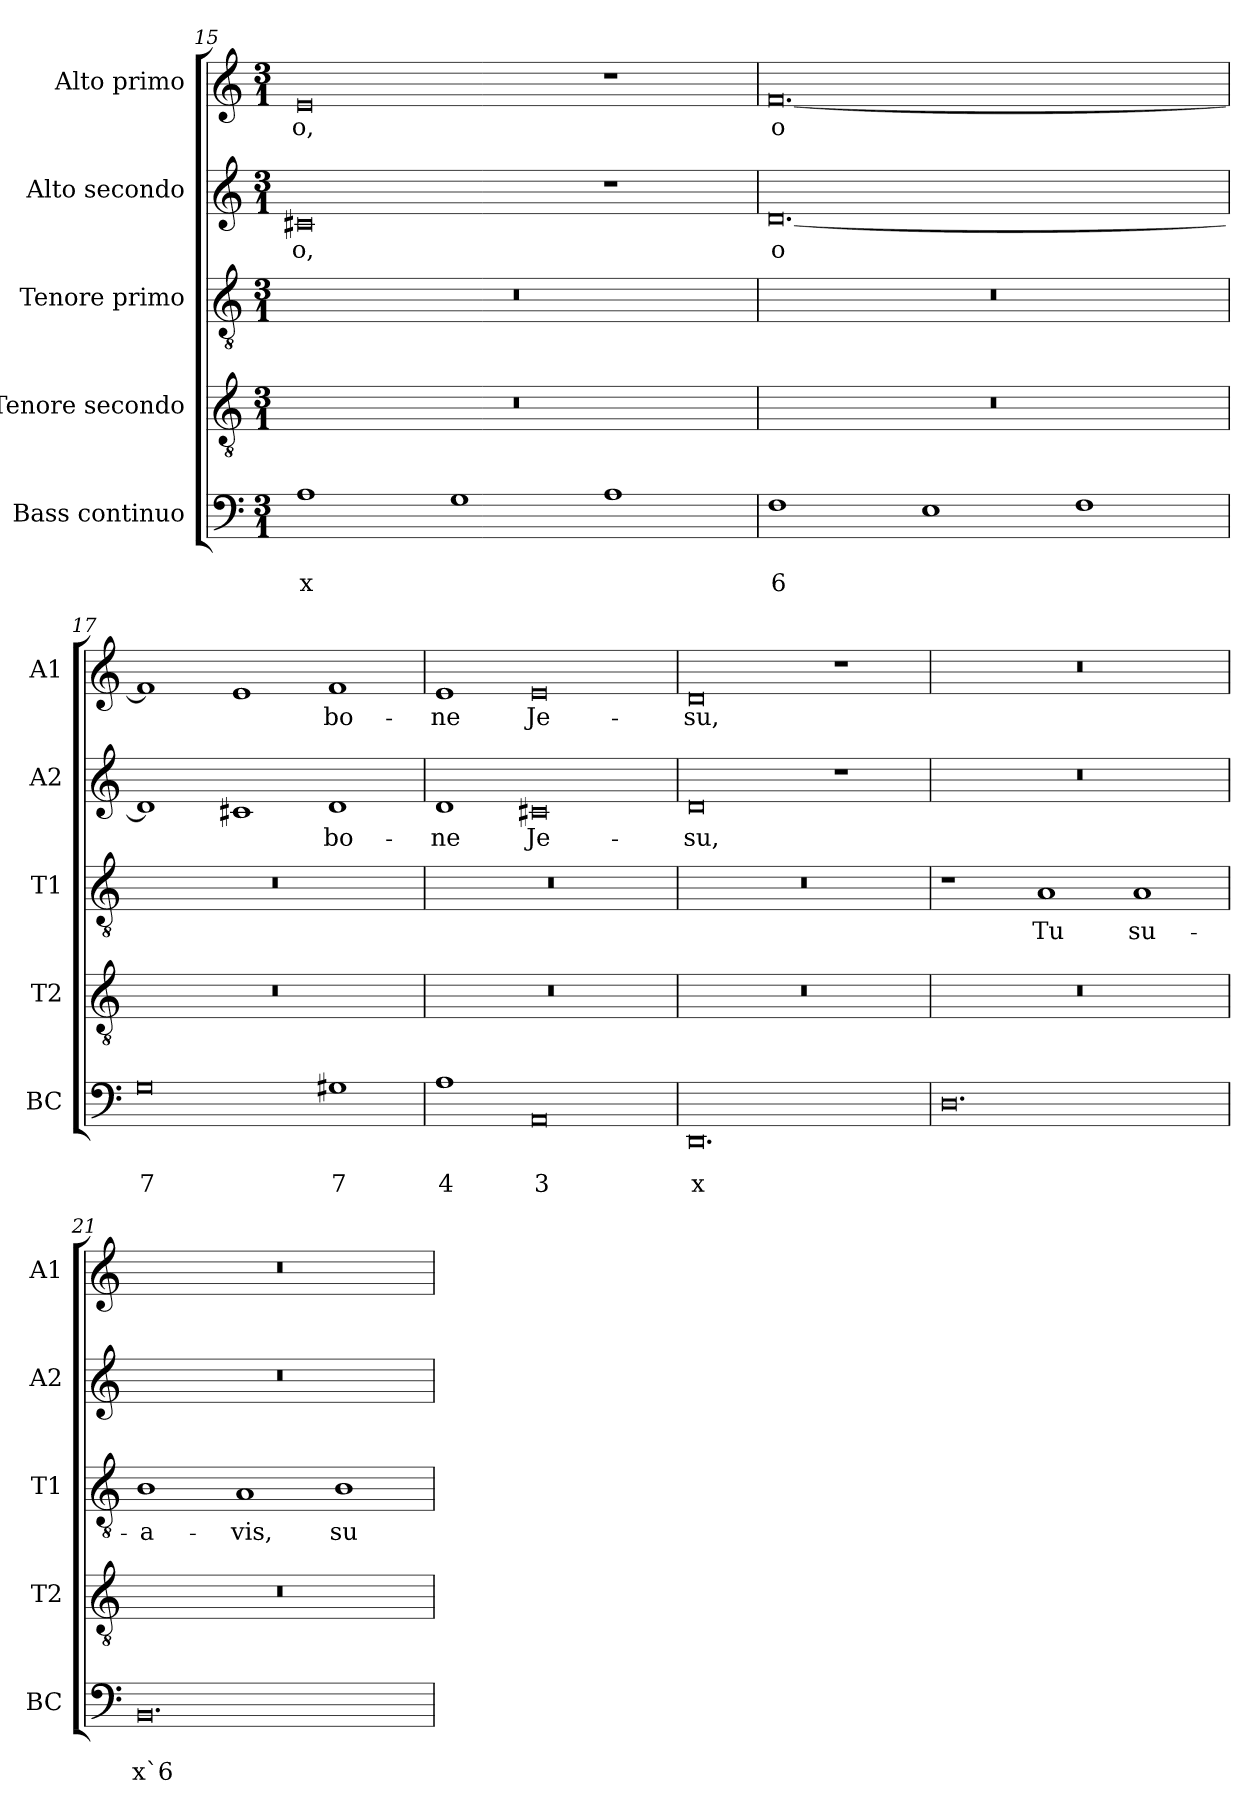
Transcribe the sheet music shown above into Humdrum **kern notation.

**kern	**text	**text	**kern	**kern	**text	**kern	**text	**kern	**text
*part5	*part5	*part5	*part4	*part3	*part3	*part2	*part2	*part1	*part1
*staff5	*staff5	*staff5	*staff4	*staff3	*staff3	*staff2	*staff2	*staff1	*staff1
*I"Bass continuo	*	*	*I"Tenore secondo	*I"Tenore primo	*	*I"Alto secondo	*	*I"Alto primo	*
*I'BC	*	*	*I'T2	*I'T1	*	*I'A2	*	*I'A1	*
*clefF4	*	*	*clefGv2	*clefGv2	*	*clefG2	*	*clefG2	*
*k[]	*	*	*k[]	*k[]	*	*k[]	*	*k[]	*
*C:	*	*	*C:	*C:	*	*C:	*	*C:	*
*M3/1	*	*	*M3/1	*M3/1	*	*M3/1	*	*M3/1	*
=15	=15	=15	=15	=15	=15	=15	=15	=15	=15
!	!	!LO:LY:b	!	!	!	!	!	!	!
!	!	!	!	!	!	!	!LO:LY:b	!	!
!	!	!	!	!	!	!	!	!	!LO:LY:b
1A	.	x	0.r	0.r	.	0c#X	o,	0e	o,
1G	.	.	.	.	.	.	.	.	.
1A	.	.	.	.	.	1r	.	1r	.
=16	=16	=16	=16	=16	=16	=16	=16	=16	=16
!	!	!LO:LY:b	!	!	!	!	!	!	!
!	!	!	!	!	!	!	!LO:LY:b	!	!
!	!	!	!	!	!	!	!	!	!LO:LY:b
1F	.	6	0.r	0.r	.	[0.d	o	[0.f	o
1E	.	.	.	.	.	.	.	.	.
1F	.	.	.	.	.	.	.	.	.
=17	=17	=17	=17	=17	=17	=17	=17	=17	=17
!	!	!LO:LY:b	!	!	!	!	!	!	!
0G	.	7	0.r	0.r	.	1d]	.	1f]	.
.	.	.	.	.	.	1c#X	.	1e	.
!	!	!LO:LY:b	!	!	!	!	!	!	!
!	!	!	!	!	!	!	!LO:LY:b	!	!
!	!	!	!	!	!	!	!	!	!LO:LY:b
1G#X	.	7	.	.	.	1d	bo-	1f	bo-
=18	=18	=18	=18	=18	=18	=18	=18	=18	=18
!	!	!LO:LY:b	!	!	!	!	!	!	!
!	!	!	!	!	!	!	!LO:LY:b	!	!
!	!	!	!	!	!	!	!	!	!LO:LY:b
1A	.	4	0.r	0.r	.	1d	-ne	1e	-ne
!	!	!LO:LY:b	!	!	!	!	!	!	!
!	!	!	!	!	!	!	!LO:LY:b	!	!
!	!	!	!	!	!	!	!	!	!LO:LY:b
0AA	.	3	.	.	.	0c#X	Je-	0e	Je-
=19	=19	=19	=19	=19	=19	=19	=19	=19	=19
!	!	!LO:LY:b	!	!	!	!	!	!	!
!	!	!	!	!	!	!	!LO:LY:b	!	!
!	!	!	!	!	!	!	!	!	!LO:LY:b
0.DD	.	x	0.r	0.r	.	0d	-su,	0d	-su,
.	.	.	.	.	.	1r	.	1r	.
!!LO:LB:g=z
=20	=20	=20	=20	=20	=20	=20	=20	=20	=20
0.D	.	.	0.r	1r	.	0.r	.	0.r	.
!	!	!	!	!	!LO:LY:b	!	!	!	!
.	.	.	.	1A	Tu	.	.	.	.
!	!	!	!	!	!LO:LY:b	!	!	!	!
.	.	.	.	1A	su-	.	.	.	.
=21	=21	=21	=21	=21	=21	=21	=21	=21	=21
!	!	!LO:LY:b	!	!	!	!	!	!	!
!	!	!	!	!	!LO:LY:b	!	!	!	!
0.BB	.	x`6	0.r	1B	-a-	0.r	.	0.r	.
!	!	!	!	!	!LO:LY:b	!	!	!	!
.	.	.	.	1A	-vis,	.	.	.	.
!	!	!	!	!	!LO:LY:b	!	!	!	!
.	.	.	.	1B	su-	.	.	.	.
=	=	=	=	=	=	=	=	=	=
*-	*-	*-	*-	*-	*-	*-	*-	*-	*-
